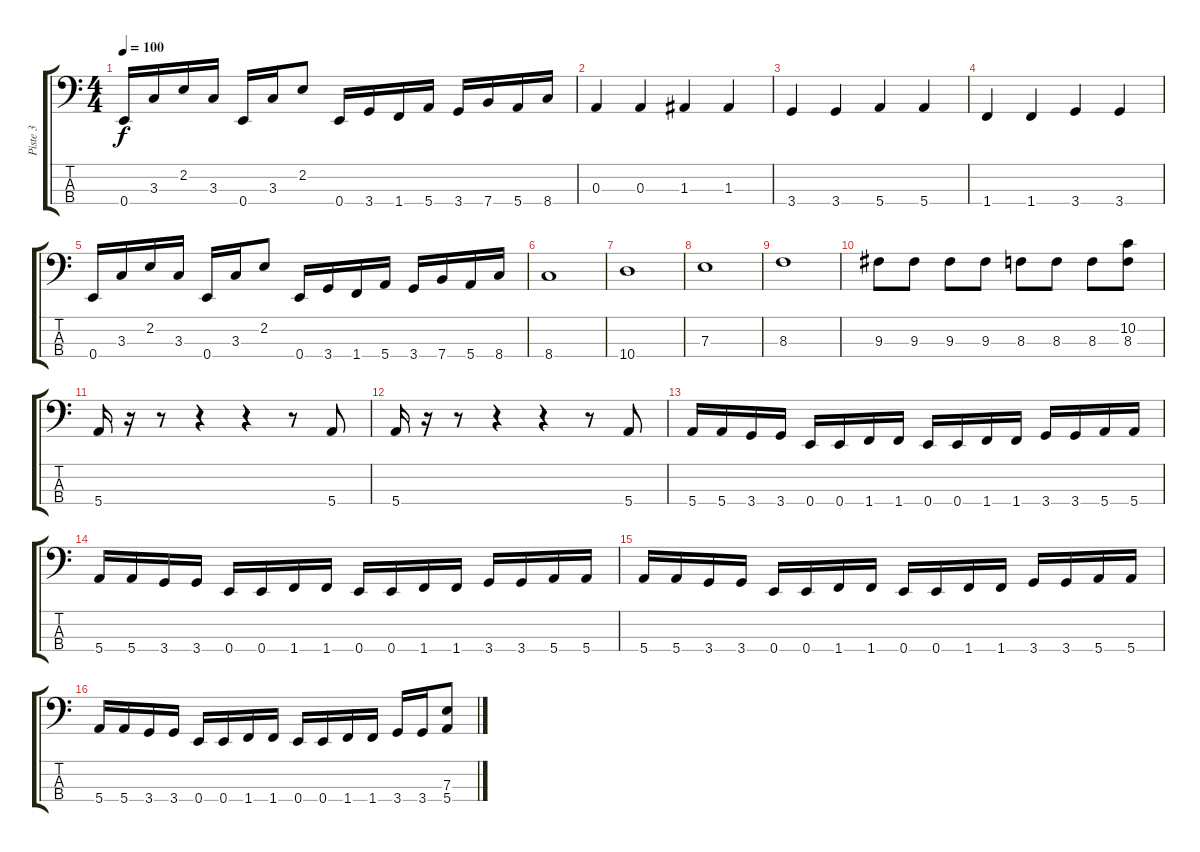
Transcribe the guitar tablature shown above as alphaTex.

\track ("Piste 3" "Piste 3") {instrument electricbassfinger}
\staff {score tabs}
\tuning (G2 D2 A1 E1) {hide}
\ts (4 4)
\tempo 100
\clef f4
\ks c
0.4.16{dy f} 3.3.16 2.2.16 3.3.16 0.4.16 3.3.16 2.2.8 0.4.16 3.4.16 1.4.16 5.4.16 3.4.16 7.4.16 5.4.16 8.4.16 |
0.3.4 0.3.4 1.3.4 1.3.4 |
3.4.4 3.4.4 5.4.4 5.4.4 |
1.4.4 1.4.4 3.4.4 3.4.4 |
0.4.16 3.3.16 2.2.16 3.3.16 0.4.16 3.3.16 2.2.8 0.4.16 3.4.16 1.4.16 5.4.16 3.4.16 7.4.16 5.4.16 8.4.16 |
8.4.1 |
10.4.1 |
7.3.1 |
8.3.1 |
9.3.8 9.3.8 9.3.8 9.3.8 8.3.8 8.3.8 8.3.8 (10.2 8.3).8 |
5.4.16 r.16 r.8 r.4 r.4 r.8 5.4.8 |
5.4.16 r.16 r.8 r.4 r.4 r.8 5.4.8 |
5.4.16 5.4.16 3.4.16 3.4.16 0.4.16 0.4.16 1.4.16 1.4.16 0.4.16 0.4.16 1.4.16 1.4.16 3.4.16 3.4.16 5.4.16 5.4.16 |
5.4.16 5.4.16 3.4.16 3.4.16 0.4.16 0.4.16 1.4.16 1.4.16 0.4.16 0.4.16 1.4.16 1.4.16 3.4.16 3.4.16 5.4.16 5.4.16 |
5.4.16 5.4.16 3.4.16 3.4.16 0.4.16 0.4.16 1.4.16 1.4.16 0.4.16 0.4.16 1.4.16 1.4.16 3.4.16 3.4.16 5.4.16 5.4.16 |
5.4.16 5.4.16 3.4.16 3.4.16 0.4.16 0.4.16 1.4.16 1.4.16 0.4.16 0.4.16 1.4.16 1.4.16 3.4.16 3.4.16 (7.3 5.4).8
